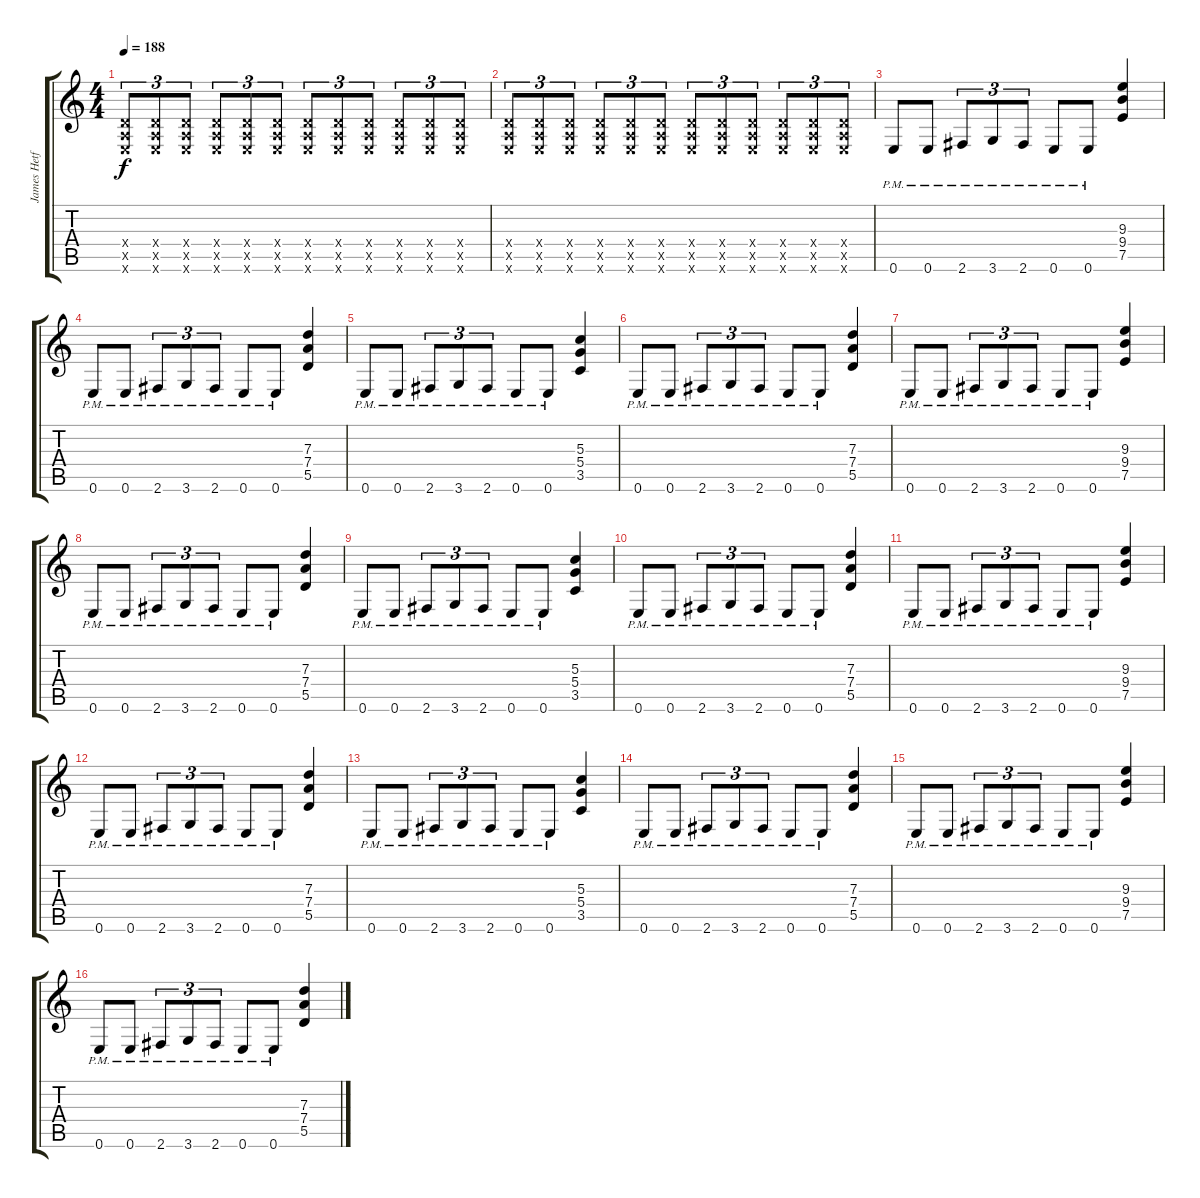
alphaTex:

\track ("James Hetfield" "James Hetf") {instrument distortionguitar}
\staff {score tabs}
\tuning (E4 B3 G3 D3 A2 E2) {hide}
\ts (4 4)
\tempo 188
\clef g2
\ks c
(0.4{x} 0.5{x} 0.6{x}).8{tu (3 2) dy f} (0.4{x} 0.5{x} 0.6{x}).8{tu (3 2)} (0.4{x} 0.5{x} 0.6{x}).8{tu (3 2)} (0.4{x} 0.5{x} 0.6{x}).8{tu (3 2)} (0.4{x} 0.5{x} 0.6{x}).8{tu (3 2)} (0.4{x} 0.5{x} 0.6{x}).8{tu (3 2)} (0.4{x} 0.5{x} 0.6{x}).8{tu (3 2)} (0.4{x} 0.5{x} 0.6{x}).8{tu (3 2)} (0.4{x} 0.5{x} 0.6{x}).8{tu (3 2)} (0.4{x} 0.5{x} 0.6{x}).8{tu (3 2)} (0.4{x} 0.5{x} 0.6{x}).8{tu (3 2)} (0.4{x} 0.5{x} 0.6{x}).8{tu (3 2)} |
(0.4{x} 0.5{x} 0.6{x}).8{tu (3 2)} (0.4{x} 0.5{x} 0.6{x}).8{tu (3 2)} (0.4{x} 0.5{x} 0.6{x}).8{tu (3 2)} (0.4{x} 0.5{x} 0.6{x}).8{tu (3 2)} (0.4{x} 0.5{x} 0.6{x}).8{tu (3 2)} (0.4{x} 0.5{x} 0.6{x}).8{tu (3 2)} (0.4{x} 0.5{x} 0.6{x}).8{tu (3 2)} (0.4{x} 0.5{x} 0.6{x}).8{tu (3 2)} (0.4{x} 0.5{x} 0.6{x}).8{tu (3 2)} (0.4{x} 0.5{x} 0.6{x}).8{tu (3 2)} (0.4{x} 0.5{x} 0.6{x}).8{tu (3 2)} (0.4{x} 0.5{x} 0.6{x}).8{tu (3 2)} |
0.6{pm}.8 0.6{pm}.8 2.6{pm}.8{tu (3 2)} 3.6{pm}.8{tu (3 2)} 2.6{pm}.8{tu (3 2)} 0.6{pm}.8 0.6{pm}.8 (9.3 9.4 7.5).4 |
0.6{pm}.8 0.6{pm}.8 2.6{pm}.8{tu (3 2)} 3.6{pm}.8{tu (3 2)} 2.6{pm}.8{tu (3 2)} 0.6{pm}.8 0.6{pm}.8 (7.3 7.4 5.5).4 |
0.6{pm}.8 0.6{pm}.8 2.6{pm}.8{tu (3 2)} 3.6{pm}.8{tu (3 2)} 2.6{pm}.8{tu (3 2)} 0.6{pm}.8 0.6{pm}.8 (5.3 5.4 3.5).4 |
0.6{pm}.8 0.6{pm}.8 2.6{pm}.8{tu (3 2)} 3.6{pm}.8{tu (3 2)} 2.6{pm}.8{tu (3 2)} 0.6{pm}.8 0.6{pm}.8 (7.3 7.4 5.5).4 |
0.6{pm}.8 0.6{pm}.8 2.6{pm}.8{tu (3 2)} 3.6{pm}.8{tu (3 2)} 2.6{pm}.8{tu (3 2)} 0.6{pm}.8 0.6{pm}.8 (9.3 9.4 7.5).4 |
0.6{pm}.8 0.6{pm}.8 2.6{pm}.8{tu (3 2)} 3.6{pm}.8{tu (3 2)} 2.6{pm}.8{tu (3 2)} 0.6{pm}.8 0.6{pm}.8 (7.3 7.4 5.5).4 |
0.6{pm}.8 0.6{pm}.8 2.6{pm}.8{tu (3 2)} 3.6{pm}.8{tu (3 2)} 2.6{pm}.8{tu (3 2)} 0.6{pm}.8 0.6{pm}.8 (5.3 5.4 3.5).4 |
0.6{pm}.8 0.6{pm}.8 2.6{pm}.8{tu (3 2)} 3.6{pm}.8{tu (3 2)} 2.6{pm}.8{tu (3 2)} 0.6{pm}.8 0.6{pm}.8 (7.3 7.4 5.5).4 |
0.6{pm}.8 0.6{pm}.8 2.6{pm}.8{tu (3 2)} 3.6{pm}.8{tu (3 2)} 2.6{pm}.8{tu (3 2)} 0.6{pm}.8 0.6{pm}.8 (9.3 9.4 7.5).4 |
0.6{pm}.8 0.6{pm}.8 2.6{pm}.8{tu (3 2)} 3.6{pm}.8{tu (3 2)} 2.6{pm}.8{tu (3 2)} 0.6{pm}.8 0.6{pm}.8 (7.3 7.4 5.5).4 |
0.6{pm}.8 0.6{pm}.8 2.6{pm}.8{tu (3 2)} 3.6{pm}.8{tu (3 2)} 2.6{pm}.8{tu (3 2)} 0.6{pm}.8 0.6{pm}.8 (5.3 5.4 3.5).4 |
0.6{pm}.8 0.6{pm}.8 2.6{pm}.8{tu (3 2)} 3.6{pm}.8{tu (3 2)} 2.6{pm}.8{tu (3 2)} 0.6{pm}.8 0.6{pm}.8 (7.3 7.4 5.5).4 |
0.6{pm}.8 0.6{pm}.8 2.6{pm}.8{tu (3 2)} 3.6{pm}.8{tu (3 2)} 2.6{pm}.8{tu (3 2)} 0.6{pm}.8 0.6{pm}.8 (9.3 9.4 7.5).4 |
0.6{pm}.8 0.6{pm}.8 2.6{pm}.8{tu (3 2)} 3.6{pm}.8{tu (3 2)} 2.6{pm}.8{tu (3 2)} 0.6{pm}.8 0.6{pm}.8 (7.3 7.4 5.5).4
